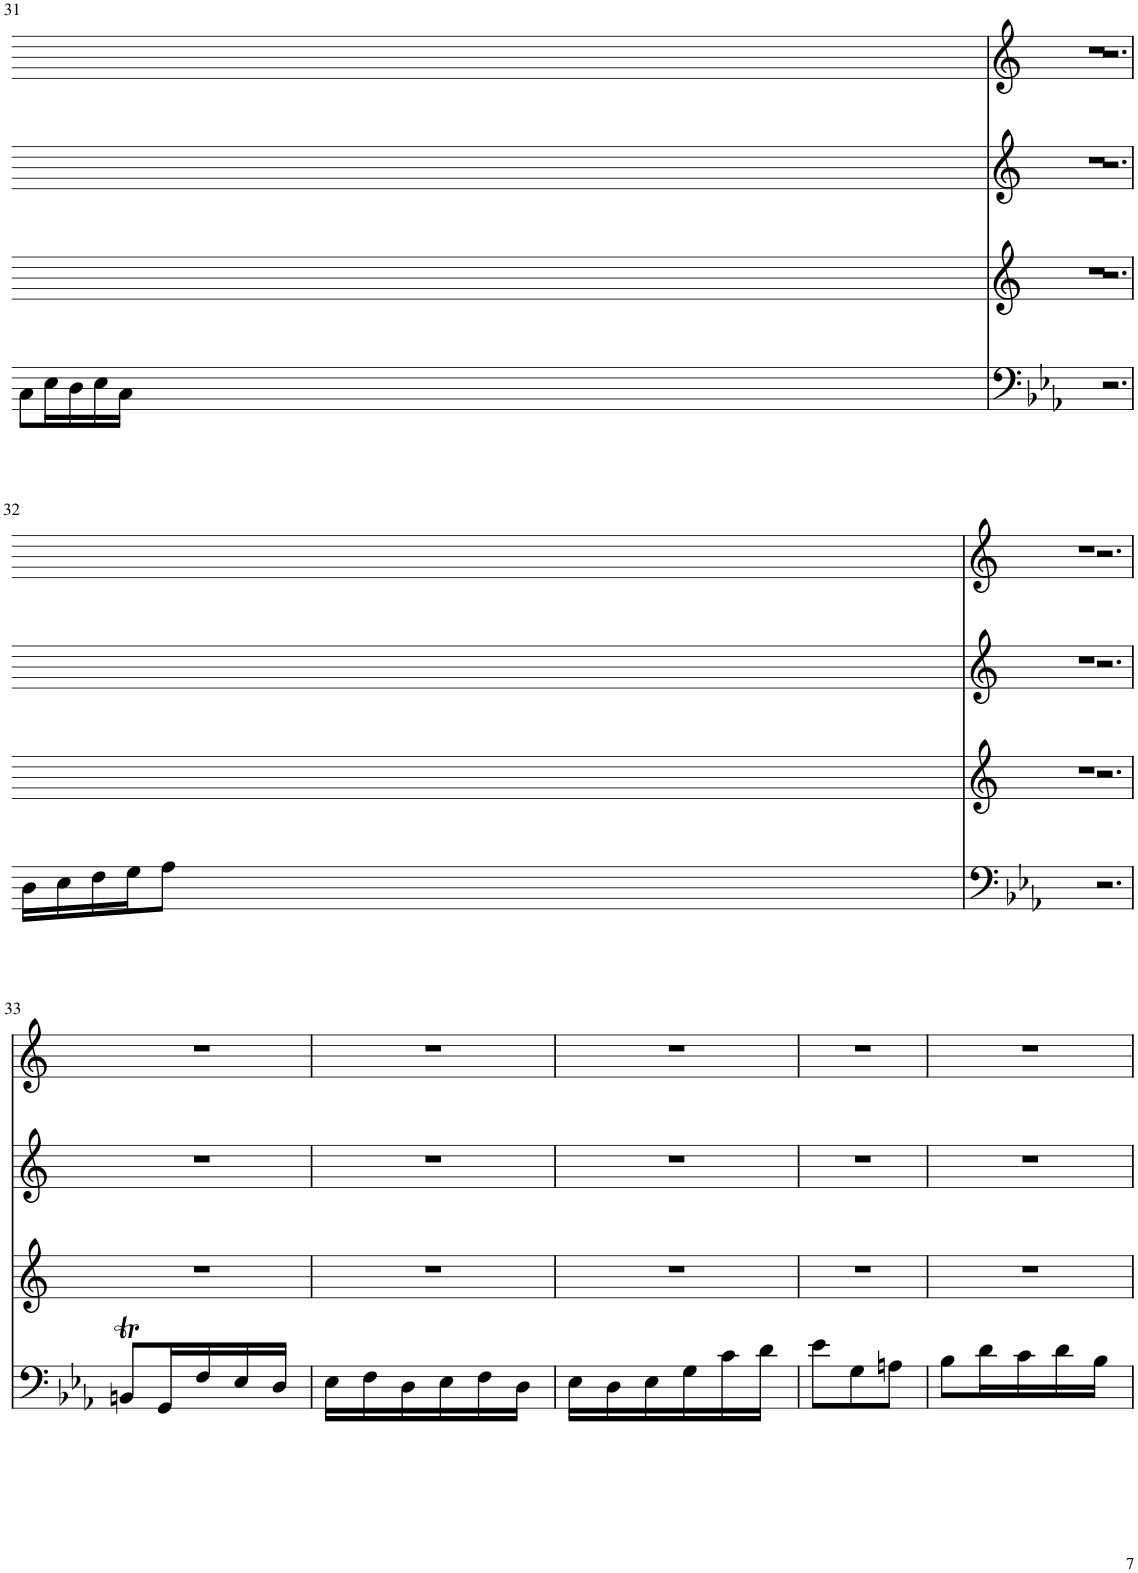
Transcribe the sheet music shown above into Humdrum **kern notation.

**kern	**kern	**kern	**kern
*part4	*part3	*part2	*part1
*staff4	*staff3	*staff2	*staff1
*I"Violoncello	*I"unbenannt	*I"Violoncello	*I"Violoncello
*I'Vc	*	*I'Vc	*I'Vc
!!LO:PB:g=z
*clefF4	*clefG2	*clefG2	*clefG2
*k[b-e-a-]	*k[]	*k[]	*k[]
*M3/8	*	*	*
=31	=31	=31	=31
*^	*	*	*
4.ryy	8C\L	1r	1r	1r
.	16E-\L	.	.	.
.	16D\	.	.	.
.	16E-\	.	.	.
.	16C\JJ	.	.	.
!LO:N:vis=2.	!	!	!	!
8%5r	2ryy	.	.	.
.	8ryy	.	.	.
!	!	!LO:N:vis=2.	!LO:N:vis=2.	!LO:N:vis=2.
2ryy	2ryy	8%5r	8%5r	8%5r
8ryy	8ryy	.	.	.
!!LO:LB:g=z
=32	=32	=32	=32	=32
4.ryy	16D\LL	1r	1r	1r
.	16E-\	.	.	.
.	16F\	.	.	.
.	16G\J	.	.	.
.	8A-\J	.	.	.
!LO:N:vis=2.	!	!	!	!
8%5r	2ryy	.	.	.
.	8ryy	.	.	.
!	!	!LO:N:vis=2.	!LO:N:vis=2.	!LO:N:vis=2.
2ryy	2ryy	8%5r	8%5r	8%5r
8ryy	8ryy	.	.	.
*v	*v	*	*	*
!!LO:LB:g=z
=33	=33	=33	=33
8BBnt/L	1r	1r	1r
16GG/L	.	.	.
16F/	.	.	.
16E-/	.	.	.
16D/JJ	.	.	.
2ryy	.	.	.
8ryy	.	.	.
=34	=34	=34	=34
16E-\LL	1r	1r	1r
16F\	.	.	.
16D\	.	.	.
16E-\	.	.	.
16F\	.	.	.
16D\JJ	.	.	.
2ryy	.	.	.
8ryy	.	.	.
=35	=35	=35	=35
16E-\LL	1r	1r	1r
16D\	.	.	.
16E-\	.	.	.
16G\	.	.	.
16c\	.	.	.
16d\JJ	.	.	.
2ryy	.	.	.
8ryy	.	.	.
=36	=36	=36	=36
8e-\L	1r	1r	1r
8G\	.	.	.
8An\J	.	.	.
2ryy	.	.	.
8ryy	.	.	.
=37	=37	=37	=37
8B-\L	1r	1r	1r
16d\L	.	.	.
16c\	.	.	.
16d\	.	.	.
16B-\JJ	.	.	.
2ryy	.	.	.
8ryy	.	.	.
=	=	=	=
*-	*-	*-	*-
